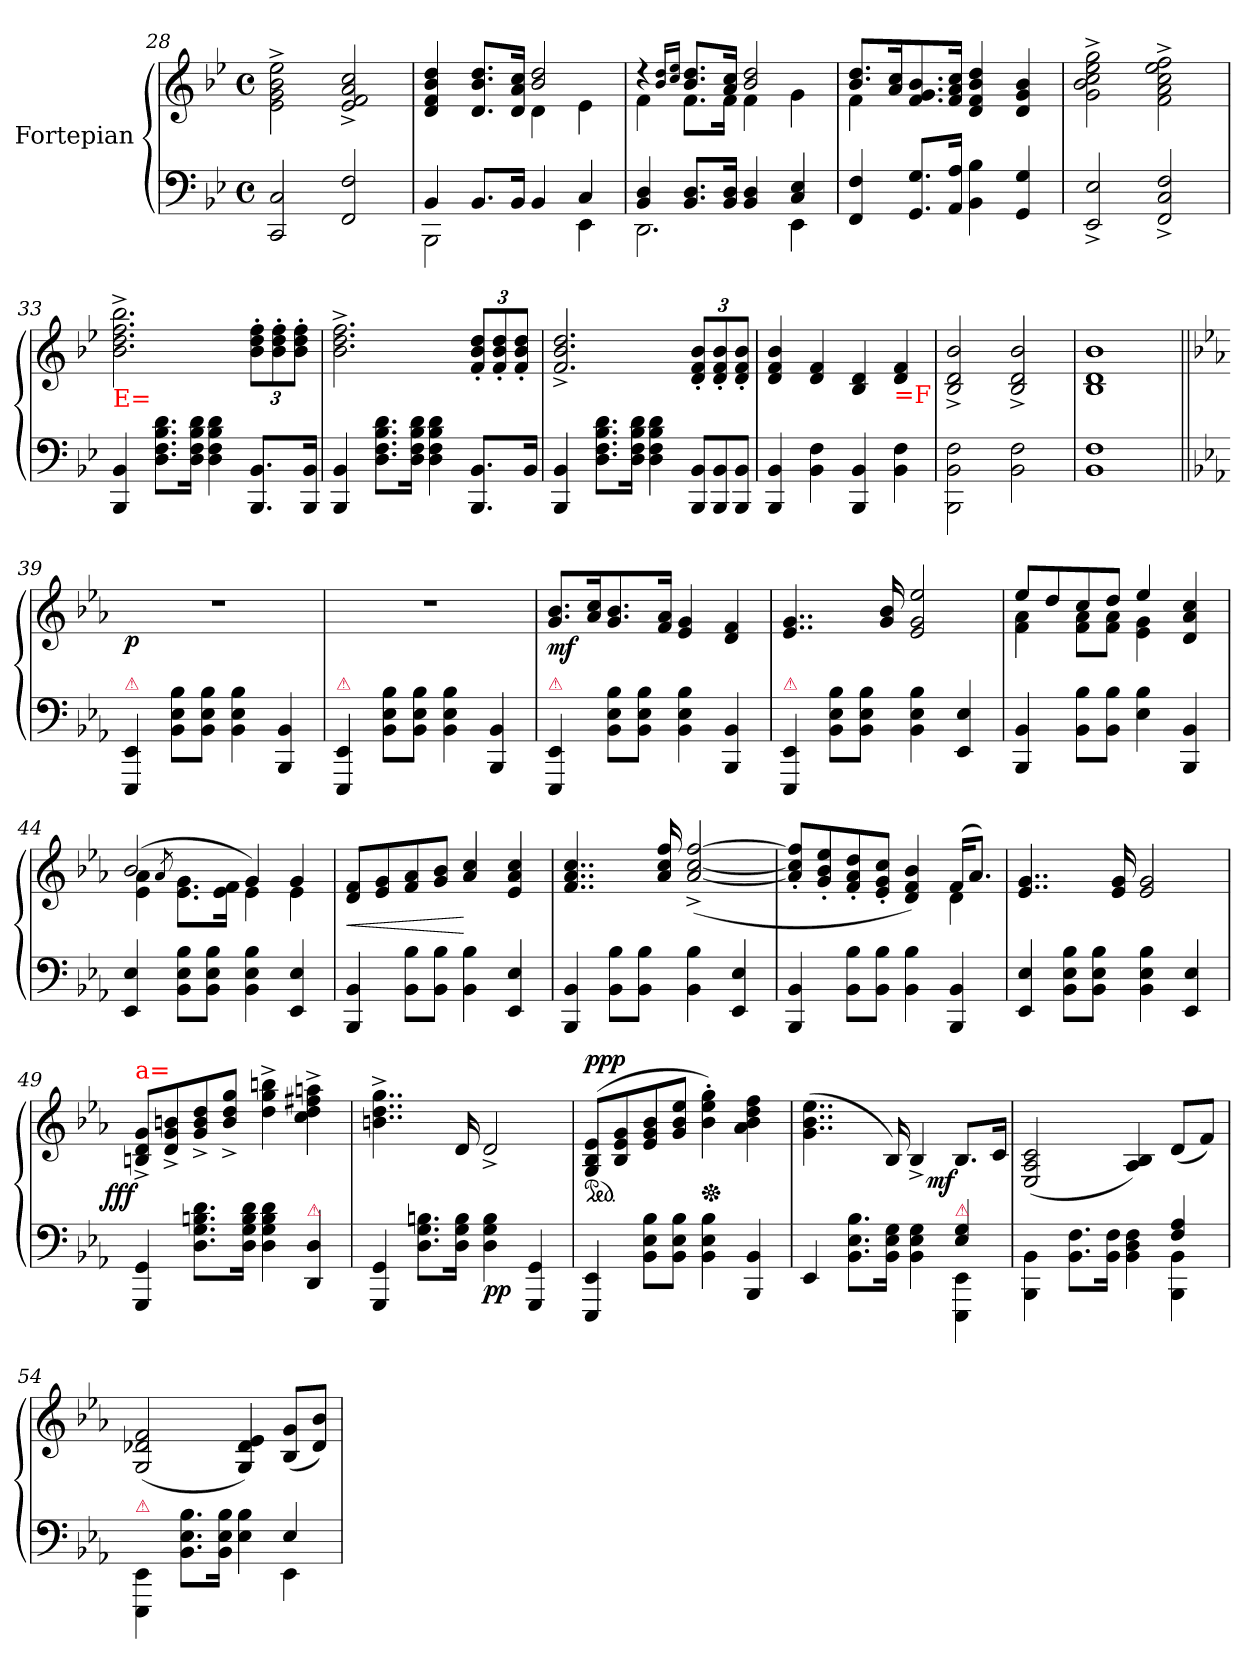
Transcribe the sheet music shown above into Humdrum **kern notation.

**kern	**kern	**dynam
*part1	*part1	*part1
*staff2	*staff1	*staff1/2
*I"Fortepian	*	*
*clefF4	*clefG2	*
*k[b-e-]	*k[b-e-]	*
*M4/4	*M4/4	*
*met(c)	*met(c)	*
=28	=28	=28
2CC/ 2C/	2e-^\ 2g^\ 2b-^\ 2ee-^\	.
2FF/ 2F/	2e-^/ 2f^/ 2a^/ 2cc^/	.
=29	=29	=29
*^	*	*
!	!LO:N:vis=2	!	!
*	*	*^	*
4BB-/	2.BBB-\	4d/ 4f/ 4b-/ 4dd/	2ryy	.
8.BB-/L	.	8.d/ 8.b-/ 8.dd/L	.	.
16BB-/Jk	.	16d/ 16a/ 16cc/Jk	.	.
4BB-/	.	2b-/ 2dd/	4d\	.
4C/	4EE-\	.	4e-\	.
=30	=30	=30	=30	=30
4BB-/ 4D/	2.DD\	4r	4f\	.
.	.	16qqb-/ 16qqdd/LL	.	.
.	.	16qqcc/ 16qqee-/JJ	.	.
8.BB-/ 8.D/L	.	8.b-/ 8.dd/L	8.f\L	.
16BB-/ 16D/Jk	.	16a/ 16cc/Jk	16f\Jk	.
4BB-/ 4D/	.	2b-/ 2dd/	4f\	.
4C/ 4E-/	4EE-\	.	4g\	.
*v	*v	*	*	*
=31	=31	=31	=31
4FF/ 4F/	8.b-/ 8.dd/L	4f\	.
.	16a/ 16cc/K	.	.
8.GG/ 8.G/L	8.f/ 8.g/ 8.b-/	2.ryy	.
16AA/ 16A/Jk	16f/ 16a/ 16cc/Jk	.	.
4BB-\ 4B-\	4d/ 4f/ 4b-/ 4dd/	.	.
4GG/ 4G/	4d/ 4g/ 4b-/	.	.
*	*v	*v	*
=32	=32	=32
2EE-^>/ 2E-^>/	2g^\ 2b-^\ 2cc^\ 2ee-^\ 2gg^\	.
2FF^>/ 2C^>/ 2F^>/	2f^\ 2a^\ 2cc^\ 2ee-^\ 2ff^\	.
=33	=33	=33
!	!LO:TX:b:color=red:t=E=	!
4BBB-/ 4BB-/	2.b-^\ 2.dd^\ 2.ff^\ 2.bb-^\	.
8.D\ 8.F\ 8.B-\ 8.d\L	.	.
16D\ 16F\ 16B-\ 16d\Jk	.	.
4D\ 4F\ 4B-\ 4d\	.	.
8.BBB-/ 8.BB-/L	12b-'\ 12dd'\ 12ff'\L	.
.	12b-'\ 12dd'\ 12ff'\	.
.	12b-'\ 12dd'\ 12ff'\J	.
16BBB-/ 16BB-/Jk	.	.
=34	=34	=34
4BBB-/ 4BB-/	2.b-^\ 2.dd^\ 2.ff^\	.
8.D\ 8.F\ 8.B-\ 8.d\L	.	.
16D\ 16F\ 16B-\ 16d\Jk	.	.
4D\ 4F\ 4B-\ 4d\	.	.
8.BBB-/ 8.BB-/L	12f'/ 12b-'/ 12dd'/L	.
.	12f'/ 12b-'/ 12dd'/	.
.	12f'/ 12b-'/ 12dd'/J	.
16BB-/Jk	.	.
=35	=35	=35
4BBB-/ 4BB-/	2.f^/ 2.b-^/ 2.dd^/	.
8.D\ 8.F\ 8.B-\ 8.d\L	.	.
16D\ 16F\ 16B-\ 16d\Jk	.	.
4D\ 4F\ 4B-\ 4d\	.	.
*Xtuplet	*	*
12BBB-/ 12BB-/L	12d'/ 12f'/ 12b-'/L	.
12BBB-/ 12BB-/	12d'/ 12f'/ 12b-'/	.
12BBB-/ 12BB-/J	12d'/ 12f'/ 12b-'/J	.
=36	=36	=36
4BBB-/ 4BB-/	4d/ 4f/ 4b-/	.
4BB-\ 4F\	4d/ 4f/	.
4BBB-/ 4BB-/	4B-/ 4d/	.
!	!LO:TX:b:color=red:t==F	!
4BB-\ 4F\	4d/ 4f/	.
=37	=37	=37
2BBB-\ 2BB-\ 2F\	2B-^/ 2d^/ 2b-^/	.
2BB-\ 2F\	2B-^/ 2d^/ 2b-^/	.
=38	=38	=38
1BB-/ 1F/	1B-/ 1d/ 1b-/	.
=39||	=39||	=39||
*k[b-e-a-]	*k[b-e-a-]	*
!LO:TX:a:color=crimson:t=⚠	!	!
4EEE-/ 4EE-/	1r	p
8BB-\ 8E-\ 8B-\L	.	.
8BB-\ 8E-\ 8B-\J	.	.
4BB-\ 4E-\ 4B-\	.	.
4BBB-/ 4BB-/	.	.
=40	=40	=40
!LO:TX:a:color=crimson:t=⚠	!	!
4EEE-/ 4EE-/	1r	.
8BB-\ 8E-\ 8B-\L	.	.
8BB-\ 8E-\ 8B-\J	.	.
4BB-\ 4E-\ 4B-\	.	.
4BBB-/ 4BB-/	.	.
=41	=41	=41
!LO:TX:a:color=crimson:t=⚠	!	!
4EEE-/ 4EE-/	8.g/ 8.b-/L	mf
.	16a-/ 16cc/K	.
8BB-\ 8E-\ 8B-\L	8.g/ 8.b-/	.
8BB-\ 8E-\ 8B-\J	.	.
.	16f/ 16a-/Jk	.
4BB-\ 4E-\ 4B-\	4e-/ 4g/	.
4BBB-/ 4BB-/	4d/ 4f/	.
=42	=42	=42
!LO:TX:a:color=crimson:t=⚠	!	!
4EEE-/ 4EE-/	4..e-/ 4..g/	.
8BB-\ 8E-\ 8B-\L	.	.
8BB-\ 8E-\ 8B-\J	.	.
.	16g/ 16b-/	.
4BB-\ 4E-\ 4B-\	2e-/ 2g/ 2ee-/	.
4EE-/ 4E-/	.	.
=43	=43	=43
*	*^	*
4BBB-/ 4BB-/	8ee-/L	4f\ 4a-\	.
.	8dd/	.	.
8BB-\ 8B-\L	8cc/	8f\ 8a-\L	.
8BB-\ 8B-\J	8dd/J	8f\ 8a-\J	.
4E-\ 4B-\	4ee-/	4e-\ 4g\	.
4BBB-/ 4BB-/	4d/ 4a-/ 4cc/	4ryy	.
=44	=44	=44	=44
4EE-/ 4E-/	(2b-/	4e-\ 4a-\	.
.	.	8qa-/	.
8BB-\ 8E-\ 8B-\L	.	8.e-\ 8.g\L	.
8BB-\ 8E-\ 8B-\J	.	.	.
.	.	16e-\ 16f\Jk	.
4BB-\ 4E-\ 4B-\	4g/)	4e-\	.
4EE-/ 4E-/	4g/	4e-\	.
*	*v	*v	*
=45	=45	=45
4BBB-/ 4BB-/	8d/ 8f/L	<
.	8e-/ 8g/	.
8BB-\ 8B-\L	8f/ 8a-/	.
8BB-\ 8B-\J	8g/ 8b-/J	.
4BB-\ 4B-\	4a-/ 4cc/	[
4EE-/ 4E-/	4e-/ 4a-/ 4cc/	.
=46	=46	=46
4BBB-/ 4BB-/	4..f/ 4..a-/ 4..cc/	.
8BB-\ 8B-\L	.	.
8BB-\ 8B-\J	.	.
.	16a-/ 16cc/ 16ff/	.
4BB-\ 4B-\	([2a-^/ [2cc^/ [2ff^/	.
4EE-/ 4E-/	.	.
=47	=47	=47
*	*^	*
4BBB-/ 4BB-/	8a-]'/ 8cc]'/ 8ff]'/L	2.ryy	.
.	8g'/ 8b-'/ 8ee-'/	.	.
8BB-\ 8B-\L	8f'/ 8a-'/ 8dd'/	.	.
8BB-\ 8B-\J	8e-'/ 8g'/ 8cc'/J	.	.
4BB-\ 4B-\	4d/ 4f/ 4b-/)	.	.
4BBB-/ 4BB-/	(<16f/KL	4d\	.
.	8.a-/J)	.	.
*	*v	*v	*
=48	=48	=48
4EE-/ 4E-/	4..e-/ 4..g/	.
8BB-\ 8E-\ 8B-\L	.	.
8BB-\ 8E-\ 8B-\J	.	.
.	16e-/ 16g/	.
4BB-\ 4E-\ 4B-\	2e-/ 2g/	.
4EE-/ 4E-/	.	.
=49	=49	=49
!	!LO:TX:a:color=red:t=a=	!
!	!	!LO:DY:rj
4GGG/ 4GG/	8Bn^/ 8d^/ 8g^/L	fff
.	8d^/ 8g^/ 8bn^/	.
8.D\ 8.G\ 8.Bn\ 8.d\L	8g^/ 8b^/ 8dd^/	.
.	8b^/ 8dd^/ 8gg^/J	.
16D\ 16G\ 16B\ 16d\Jk	.	.
4D\ 4G\ 4B\ 4d\	4dd^\ 4gg^\ 4bbn^\	.
!LO:TX:a:color=crimson:t=⚠	!	!
4DD/ 4D/	4cc^\ 4dd^\ 4ff#X^\ 4aan^\	.
=50	=50	=50
4GGG/ 4GG/	4..bn^\ 4..dd^\ 4..gg^\	.
8.D\ 8.G\ 8.Bn\L	.	.
16D\ 16G\ 16B\Jk	16d/	.
!	!	!LO:DY:b=2
4D\ 4G\ 4B\	2d^/	pp
4GGG/ 4GG/	.	.
=51	=51	=51
!	!	!LO:DY:a
*	*ped	*
4EEE-/ 4EE-/	(<8G/ 8B-/ 8e-/L	ppp.
.	8B-/ 8e-/ 8g/	.
8BB-\ 8E-\ 8B-\L	8e-/ 8g/ 8b-/	.
8BB-\ 8E-\ 8B-\J	8g/ 8b-/ 8ee-/J	.
*	*Xped	*
4BB-\ 4E-\ 4B-\	4b-'\ 4ee-'\ 4gg'\)	.
4BBB-/ 4BB-/	4a-\ 4b-\ 4dd\ 4ff\	.
=52	=52	=52
*^	*	*
4EE-/	2.ryy	(4..g\ 4..b-\ 4..ee-\	.
8.BB-\ 8.E-\ 8.B-\L	.	.	.
16BB-\ 16E-\ 16G\Jk	.	16B-/)	.
4BB-\ 4E-\ 4G\	.	4B-^/	.
!LO:TX:a:color=crimson:t=⚠	!	!	!
!	!	!	!LO:DY:rj
4E-/ 4G/	4EEE-\ 4EE-\	8.B-/L	mf
.	.	16c/Jk	.
=53	=53	=53	=53
4BBB-\ 4BB-\	2.ryy	(>2E-/ 2A-/ 2c/	.
8.BB-\ 8.F\L	.	.	.
16BB-\ 16F\Jk	.	.	.
4BB-\ 4D\ 4F\	.	4A-/ 4B-/)	.
4F/ 4A-/	4BBB-\ 4BB-\	(8d/L	.
.	.	8f/J)	.
=54	=54	=54	=54
!LO:TX:a:color=crimson:t=⚠	!	!	!
4EEE-\ 4EE-\	2.ryy	(>2G/ 2d-X/ 2f/	.
8.BB-\ 8.E-\ 8.B-\L	.	.	.
16BB-\ 16E-\ 16B-\Jk	.	.	.
4E-\ 4B-\	.	4G/ 4d-/ 4e-/)	.
4E-/	4EE-\	(8B-/ 8g/L	.
.	.	8d-/ 8b-/J)	.
*v	*v	*	*
=	=	=
*-	*-	*-
